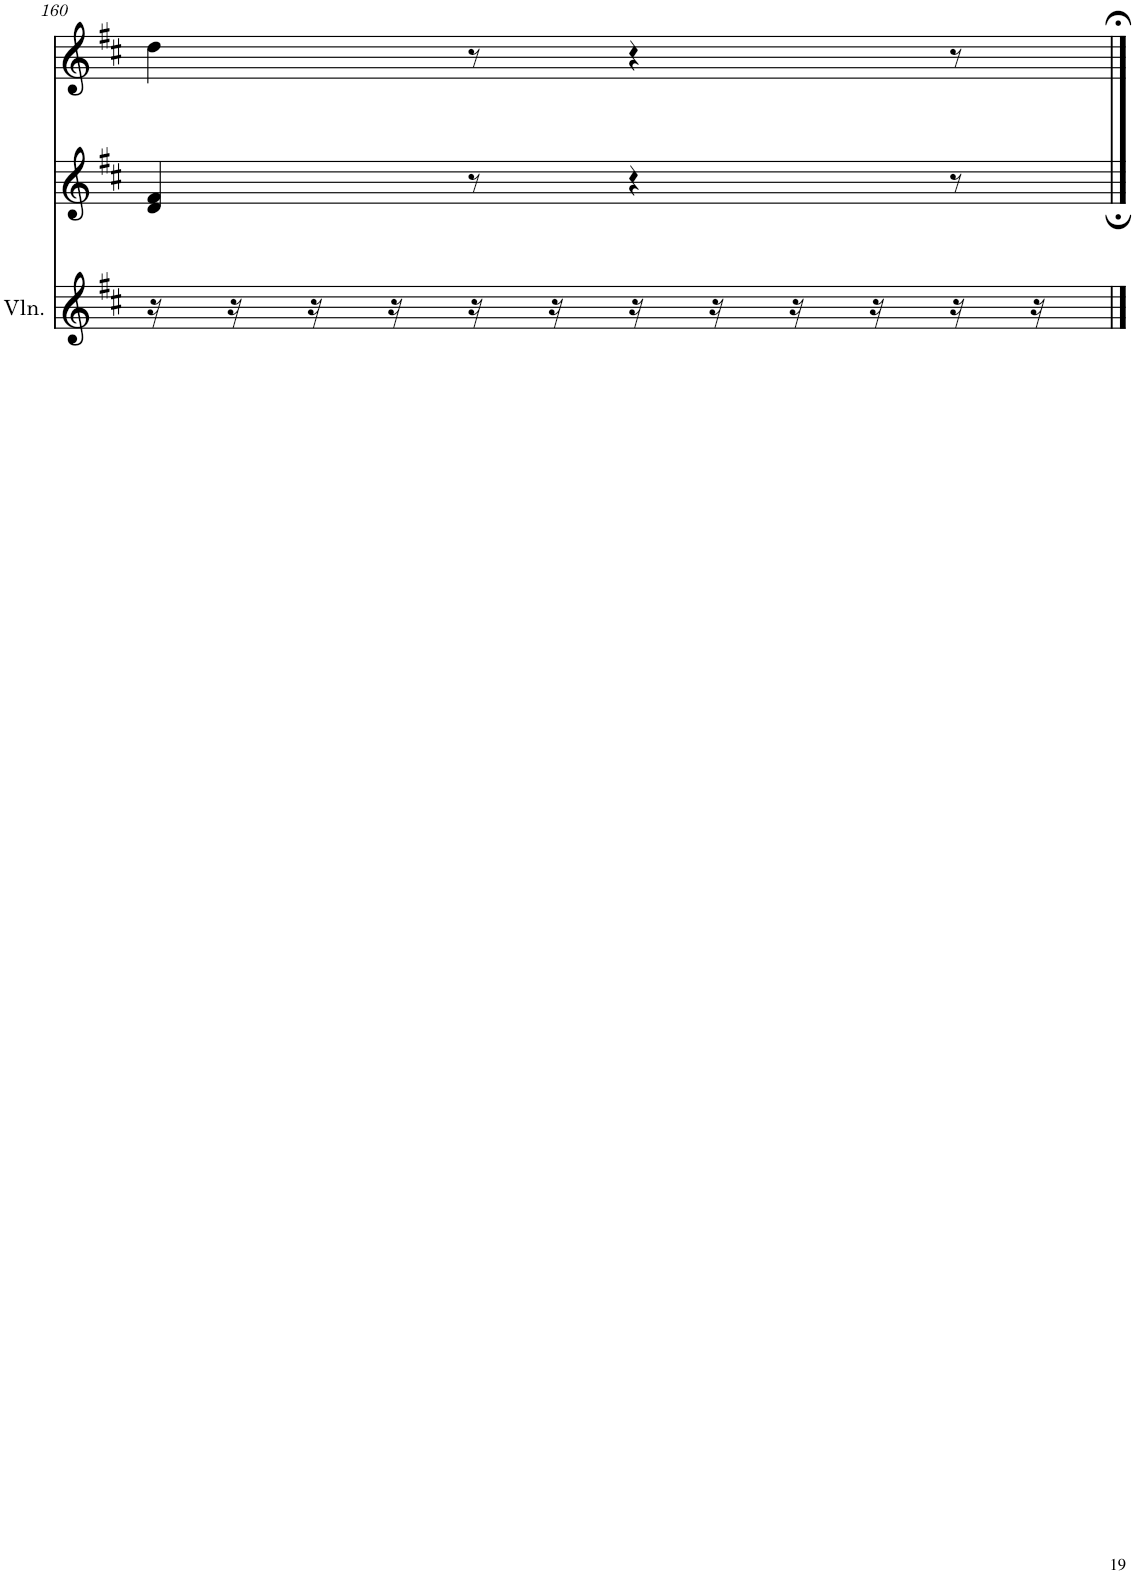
**kern	**kern	**kern
*part3	*part2	*part1
*staff3	*staff2	*staff1
*I"Violin	*I"Piano, unbenannt	*I"Piano, unbenannt
*I'Vln.	*I'Pno	*I'Pno
!!LO:PB:g=z
*clefG2	*clefG2	*clefG2
*k[f#c#]	*k[f#c#]	*k[f#c#]
*M6/8	*M6/8	*M6/8
=160	=160	=160
16r	4d/ 4f#/	4dd\
16r	.	.
16r	.	.
16r	.	.
16r	8r	8r
16r	.	.
16r	4r	4r
16r	.	.
16r	.	.
16r	.	.
16r	8r	8r
16r	.	.
==	==	==
*-	*-	*-
